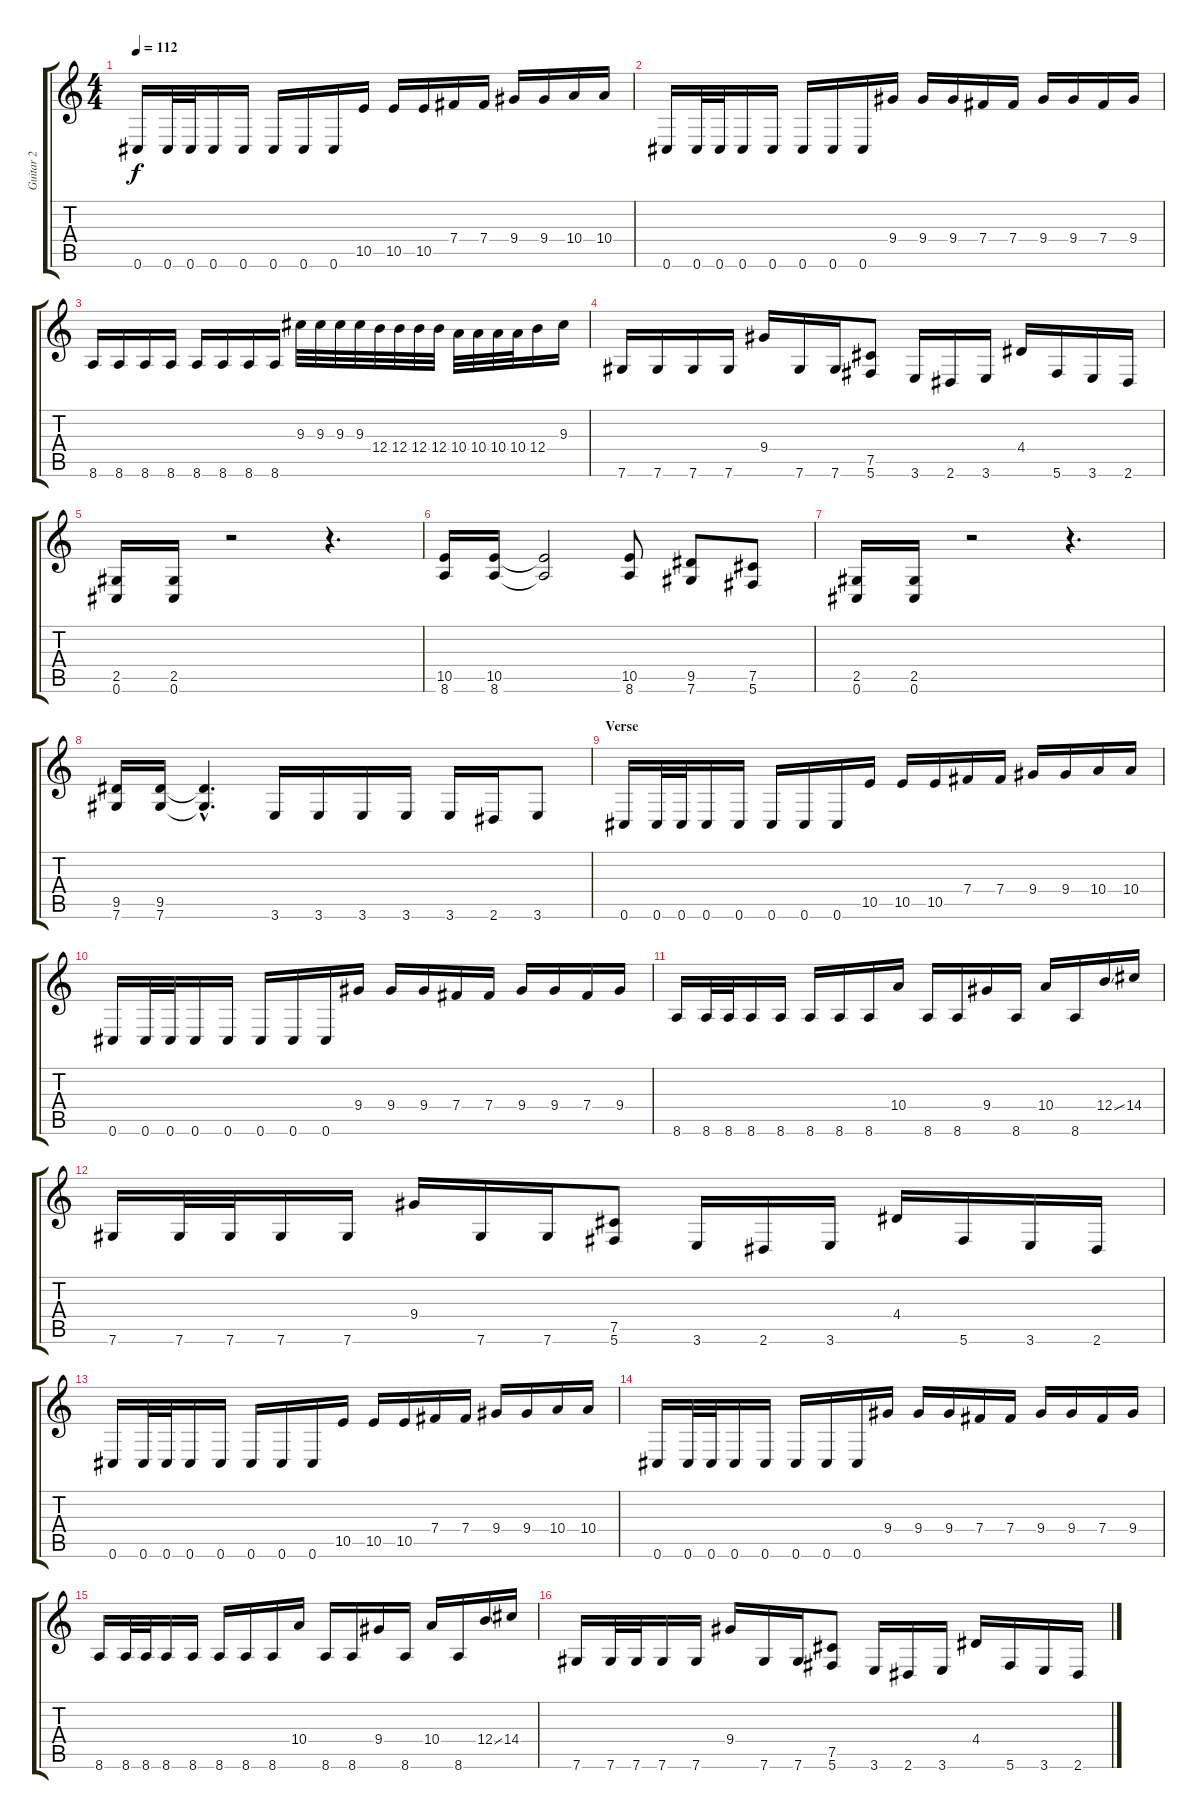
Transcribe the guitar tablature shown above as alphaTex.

\track ("Guitar 2" "Guitar 2") {instrument distortionguitar}
\staff {score tabs}
\tuning (Db4 Ab3 E3 B2 Gb2 Db2) {hide}
\ts (4 4)
\section ("" "")
\tempo 112
\clef g2
\ks c
0.6.16{dy f} 0.6.32 0.6.32 0.6.16 0.6.16 0.6.16 0.6.16 0.6.16 10.5.16 10.5.16 10.5.16 7.4.16 7.4.16 9.4.16 9.4.16 10.4.16 10.4.16 |
0.6.16 0.6.32 0.6.32 0.6.16 0.6.16 0.6.16 0.6.16 0.6.16 9.4.16 9.4.16 9.4.16 7.4.16 7.4.16 9.4.16 9.4.16 7.4.16 9.4.16 |
8.6.16 8.6.16 8.6.16 8.6.16 8.6.16 8.6.16 8.6.16 8.6.16 9.3.32 9.3.32 9.3.32 9.3.32 12.4.32 12.4.32 12.4.32 12.4.32 10.4.32 10.4.32 10.4.32 10.4.32 12.4.16 9.3.16 |
7.6.16 7.6.16 7.6.16 7.6.16 9.4.16 7.6.16 7.6.16 (7.5 5.6).8 3.6.16 2.6.16 3.6.16 4.4.16 5.6.16 3.6.16 2.6.16 |
\section ("" "")
(2.5 0.6).16 (2.5 0.6).16 r.2 r.4{d} |
(10.5 8.6).16 (10.5 8.6).16 (10.5{t} 8.6{t}).2 (10.5 8.6).8 (9.5 7.6).8 (7.5 5.6).8 |
(2.5 0.6).16 (2.5 0.6).16 r.2 r.4{d} |
(9.5 7.6).16 (9.5 7.6).16 (9.5{hac t} 7.6{hac t}).4{d} 3.6.16 3.6.16 3.6.16 3.6.16 3.6.16 2.6.16 3.6.8 |
\section ("" "Verse")
0.6.16 0.6.32 0.6.32 0.6.16 0.6.16 0.6.16 0.6.16 0.6.16 10.5.16 10.5.16 10.5.16 7.4.16 7.4.16 9.4.16 9.4.16 10.4.16 10.4.16 |
0.6.16 0.6.32 0.6.32 0.6.16 0.6.16 0.6.16 0.6.16 0.6.16 9.4.16 9.4.16 9.4.16 7.4.16 7.4.16 9.4.16 9.4.16 7.4.16 9.4.16 |
8.6.16 8.6.32 8.6.32 8.6.16 8.6.16 8.6.16 8.6.16 8.6.16 10.4.16 8.6.16 8.6.16 9.4.16 8.6.16 10.4.16 8.6.16 12.4{ss}.16 14.4.16 |
7.6.16 7.6.32 7.6.32 7.6.16 7.6.16 9.4.16 7.6.16 7.6.16 (7.5 5.6).8 3.6.16 2.6.16 3.6.16 4.4.16 5.6.16 3.6.16 2.6.16 |
0.6.16 0.6.32 0.6.32 0.6.16 0.6.16 0.6.16 0.6.16 0.6.16 10.5.16 10.5.16 10.5.16 7.4.16 7.4.16 9.4.16 9.4.16 10.4.16 10.4.16 |
0.6.16 0.6.32 0.6.32 0.6.16 0.6.16 0.6.16 0.6.16 0.6.16 9.4.16 9.4.16 9.4.16 7.4.16 7.4.16 9.4.16 9.4.16 7.4.16 9.4.16 |
8.6.16 8.6.32 8.6.32 8.6.16 8.6.16 8.6.16 8.6.16 8.6.16 10.4.16 8.6.16 8.6.16 9.4.16 8.6.16 10.4.16 8.6.16 12.4{ss}.16 14.4.16 |
7.6.16 7.6.32 7.6.32 7.6.16 7.6.16 9.4.16 7.6.16 7.6.16 (7.5 5.6).8 3.6.16 2.6.16 3.6.16 4.4.16 5.6.16 3.6.16 2.6.16
